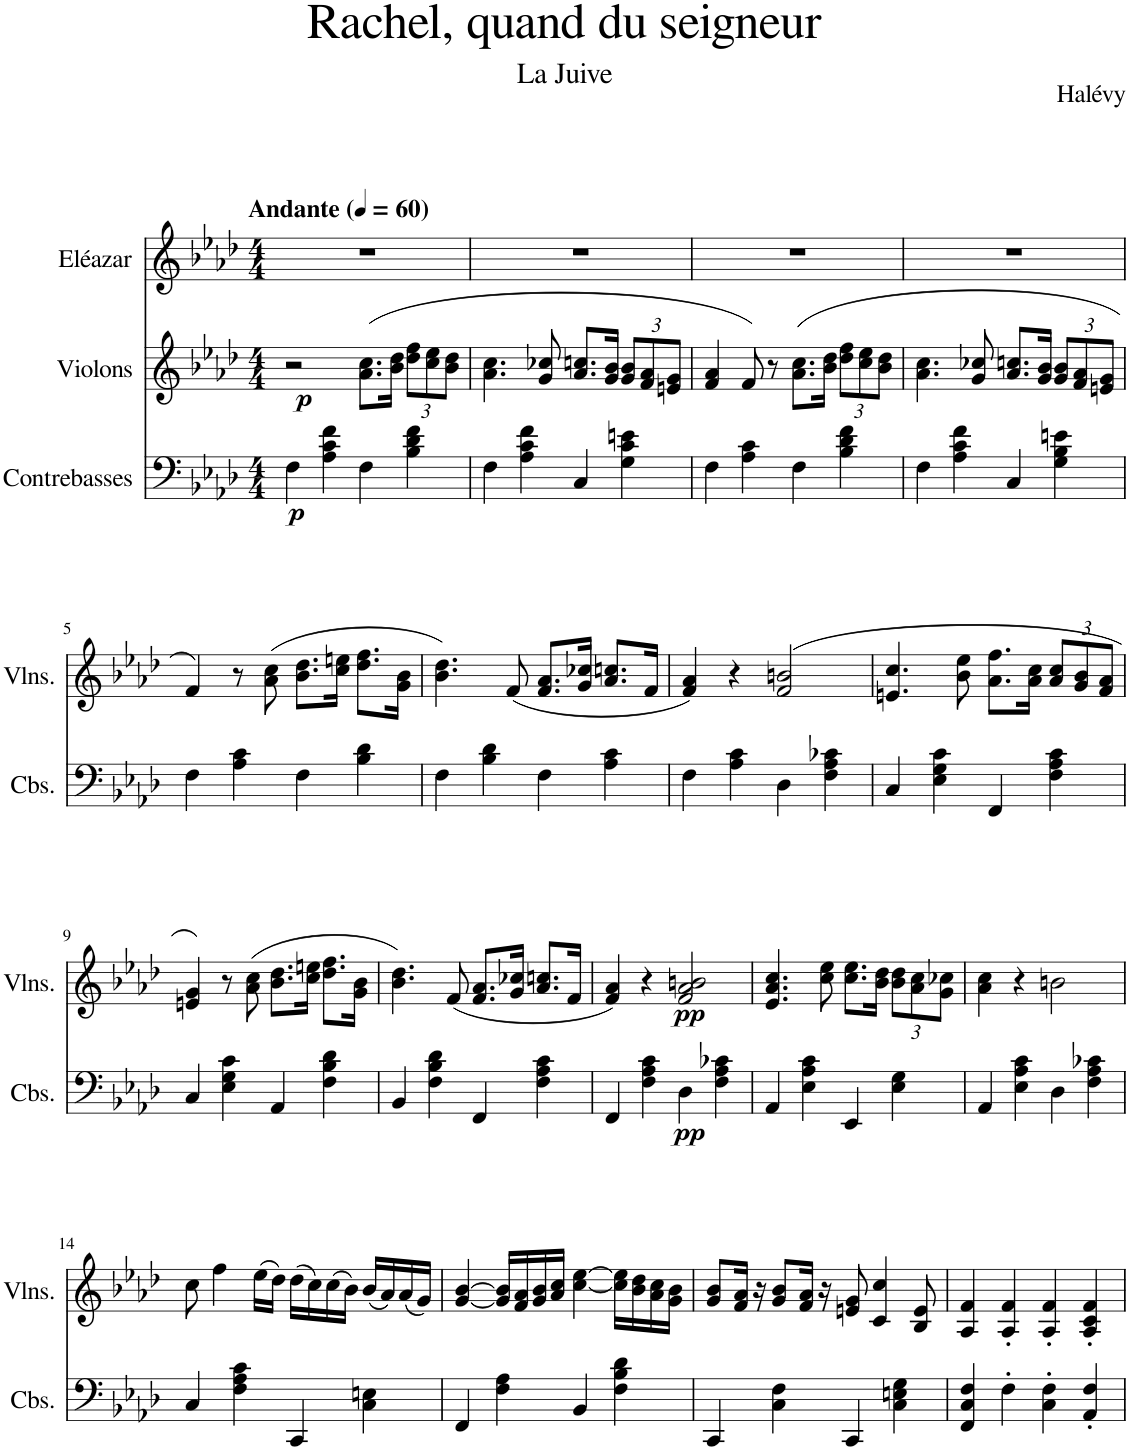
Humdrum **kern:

**kern	**dynam	**kern	**dynam	**kern
*part3	*part3	*part2	*part2	*part1
*staff3	*staff3	*staff2	*staff2	*staff1
*I"Contrebasses	*	*I"Violons	*	*I"Eléazar
*I'Cbs.	*	*I'Vlns.	*	*I'E.
*clefF4	*	*clefG2	*	*clefG2
*k[b-e-a-d-]	*	*k[b-e-a-d-]	*	*k[b-e-a-d-]
*M4/4	*	*M4/4	*	*M4/4
*MM60	*	*MM60	*	*MM60
=1	=1	=1	=1	=1
!	!	!	!	!LO:TX:a:B:t=Andante
!	!LO:DY:b	!	!LO:DY:b	!
4F\	p	2r	p	1r
4A-\ 4c\ 4f\	.	.	.	.
4F\	.	(8.a-\ 8.cc\L	.	.
.	.	16b-\ 16dd-\Jk	.	.
*	*	*Xbrackettup	*	*
4B-\ 4d-\ 4f\	.	12dd-\ 12ff\L	.	.
.	.	12cc\ 12ee-\	.	.
.	.	12b-\ 12dd-\J	.	.
=2	=2	=2	=2	=2
4F\	.	4.a-\ 4.cc\	.	1r
4A-\ 4c\ 4f\	.	.	.	.
.	.	8g/ 8cc-X/	.	.
4C/	.	8.a-/ 8.ccn/L	.	.
.	.	16g/ 16b-/Jk	.	.
4G\ 4c\ 4en\	.	12g/ 12b-/L	.	.
.	.	12f/ 12a-/	.	.
.	.	12en/ 12g/J	.	.
=3	=3	=3	=3	=3
4F\	.	4f/ 4a-/	.	1r
4A-\ 4c\	.	8f/)	.	.
.	.	8r	.	.
4F\	.	(8.a-\ 8.cc\L	.	.
.	.	16b-\ 16dd-\Jk	.	.
4B-\ 4d-\ 4f\	.	12dd-\ 12ff\L	.	.
.	.	12cc\ 12ee-\	.	.
.	.	12b-\ 12dd-\J	.	.
=4	=4	=4	=4	=4
4F\	.	4.a-\ 4.cc\	.	1r
4A-\ 4c\ 4f\	.	.	.	.
.	.	8g/ 8cc-X/	.	.
4C/	.	8.a-/ 8.ccn/L	.	.
.	.	16g/ 16b-/Jk	.	.
4G\ 4B-\ 4en\	.	12g/ 12b-/L	.	.
.	.	12f/ 12a-/	.	.
.	.	12en/ 12g/J	.	.
!!LO:LB:g=z
=5	=5	=5	=5	=5
4F\	.	4f/)	.	1r
4A-\ 4c\	.	8r	.	.
.	.	(8a-\ 8cc\	.	.
4F\	.	8.b-\ 8.dd-\L	.	.
.	.	16cc\ 16een\Jk	.	.
4B-\ 4d-\	.	8.dd-\ 8.ff\L	.	.
.	.	16g\ 16b-\Jk	.	.
=6	=6	=6	=6	=6
4F\	.	4.b-\ 4.dd-\)	.	1r
4B-\ 4d-\	.	.	.	.
.	.	(8f/	.	.
4F\	.	8.f/ 8.a-/L	.	.
.	.	16g/ 16cc-X/Jk	.	.
4A-\ 4c\	.	8.a-/ 8.ccn/L	.	.
.	.	16f/Jk	.	.
=7	=7	=7	=7	=7
4F\	.	4f/ 4a-/)	.	1r
4A-\ 4c\	.	4r	.	.
4D-\	.	(2f/ 2bn/	.	.
4F\ 4A-\ 4c-X\	.	.	.	.
=8	=8	=8	=8	=8
4C/	.	4.en/ 4.cc/	.	1r
4E-\ 4G\ 4c\	.	.	.	.
.	.	8b-\ 8ee-\	.	.
4FF/	.	8.a-\ 8.ff\L	.	.
.	.	16a-\ 16cc\Jk	.	.
4F\ 4A-\ 4c\	.	12a-/ 12cc/L	.	.
.	.	12g/ 12b-/	.	.
.	.	12f/ 12a-/J	.	.
!!LO:LB:g=z
=9	=9	=9	=9	=9
4C/	.	4en/ 4g/)	.	1r
4E-\ 4G\ 4c\	.	8r	.	.
.	.	(8a-\ 8cc\	.	.
4AA-/	.	8.b-\ 8.dd-\L	.	.
.	.	16cc\ 16een\Jk	.	.
4F\ 4B-\ 4d-\	.	8.dd-\ 8.ff\L	.	.
.	.	16g\ 16b-\Jk	.	.
=10	=10	=10	=10	=10
4BB-/	.	4.b-\ 4.dd-\)	.	1r
4F\ 4B-\ 4d-\	.	.	.	.
.	.	(8f/	.	.
4FF/	.	8.f/ 8.a-/L	.	.
.	.	16g/ 16cc-X/Jk	.	.
4F\ 4A-\ 4c\	.	8.a-/ 8.ccn/L	.	.
.	.	16f/Jk	.	.
=11	=11	=11	=11	=11
4FF/	.	4f/ 4a-/)	.	1r
4F\ 4A-\ 4c\	.	4r	.	.
!	!LO:DY:b	!	!LO:DY:b	!
4D-\	pp	2f/ 2a-/ 2bn/	pp	.
4F\ 4A-\ 4c-X\	.	.	.	.
=12	=12	=12	=12	=12
4AA-/	.	4.e-/ 4.a-/ 4.cc/	.	1r
4E-\ 4A-\ 4c\	.	.	.	.
.	.	8cc\ 8ee-\	.	.
4EE-/	.	8.cc\ 8.ee-\L	.	.
.	.	16b-\ 16dd-\Jk	.	.
4E-\ 4G\	.	12b-\ 12dd-\L	.	.
.	.	12a-\ 12cc\	.	.
.	.	12g\ 12cc-X\J	.	.
=13	=13	=13	=13	=13
4AA-/	.	4a-\ 4cc\	.	1r
4E-\ 4A-\ 4c\	.	4r	.	.
4D-\	.	2bn\	.	.
4F\ 4A-\ 4c-X\	.	.	.	.
!!LO:LB:g=z
=14	=14	=14	=14	=14
4C/	.	8cc\	.	1r
.	.	4ff\	.	.
4F\ 4A-\ 4c\	.	.	.	.
.	.	(16ee-\LL	.	.
.	.	16dd-\JJ)	.	.
4CC/	.	(16dd-\LL	.	.
.	.	16cc\)	.	.
.	.	(16cc\	.	.
.	.	16b-\JJ)	.	.
4C\ 4En\	.	(16b-/LL	.	.
.	.	16a-/)	.	.
.	.	(16a-/	.	.
.	.	16g/JJ)	.	.
=15	=15	=15	=15	=15
4FF/	.	[4g/ [4b-/	.	1r
4F\ 4A-\	.	16g/] 16b-/]LL	.	.
.	.	16f/ 16a-/	.	.
.	.	16g/ 16b-/	.	.
.	.	16a-/ 16cc/JJ	.	.
4BB-/	.	[4cc\ [4ee-\	.	.
4F\ 4B-\ 4d-\	.	16cc\] 16ee-\]LL	.	.
.	.	16b-\ 16dd-\	.	.
.	.	16a-\ 16cc\	.	.
.	.	16g\ 16b-\JJ	.	.
=16	=16	=16	=16	=16
4CC/	.	8g/ 8b-/L	.	1r
.	.	16f/ 16a-/Jk	.	.
.	.	16r	.	.
4C\ 4F\	.	8g/ 8b-/L	.	.
.	.	16f/ 16a-/Jk	.	.
.	.	16r	.	.
4CC/	.	8en/ 8g/	.	.
.	.	4c/ 4cc/	.	.
4C\ 4En\ 4G\	.	.	.	.
.	.	8B-/ 8e/	.	.
=17	=17	=17	=17	=17
4FF/ 4C/ 4F/	.	4A-/ 4f/	.	1r
4F'\	.	4A-/' 4f/'	.	.
4C\' 4F\'	.	4A-/' 4f/'	.	.
4AA-/' 4F/'	.	4A-/' 4c/' 4f/'	.	.
=	=	=	=	=
*-	*-	*-	*-	*-
